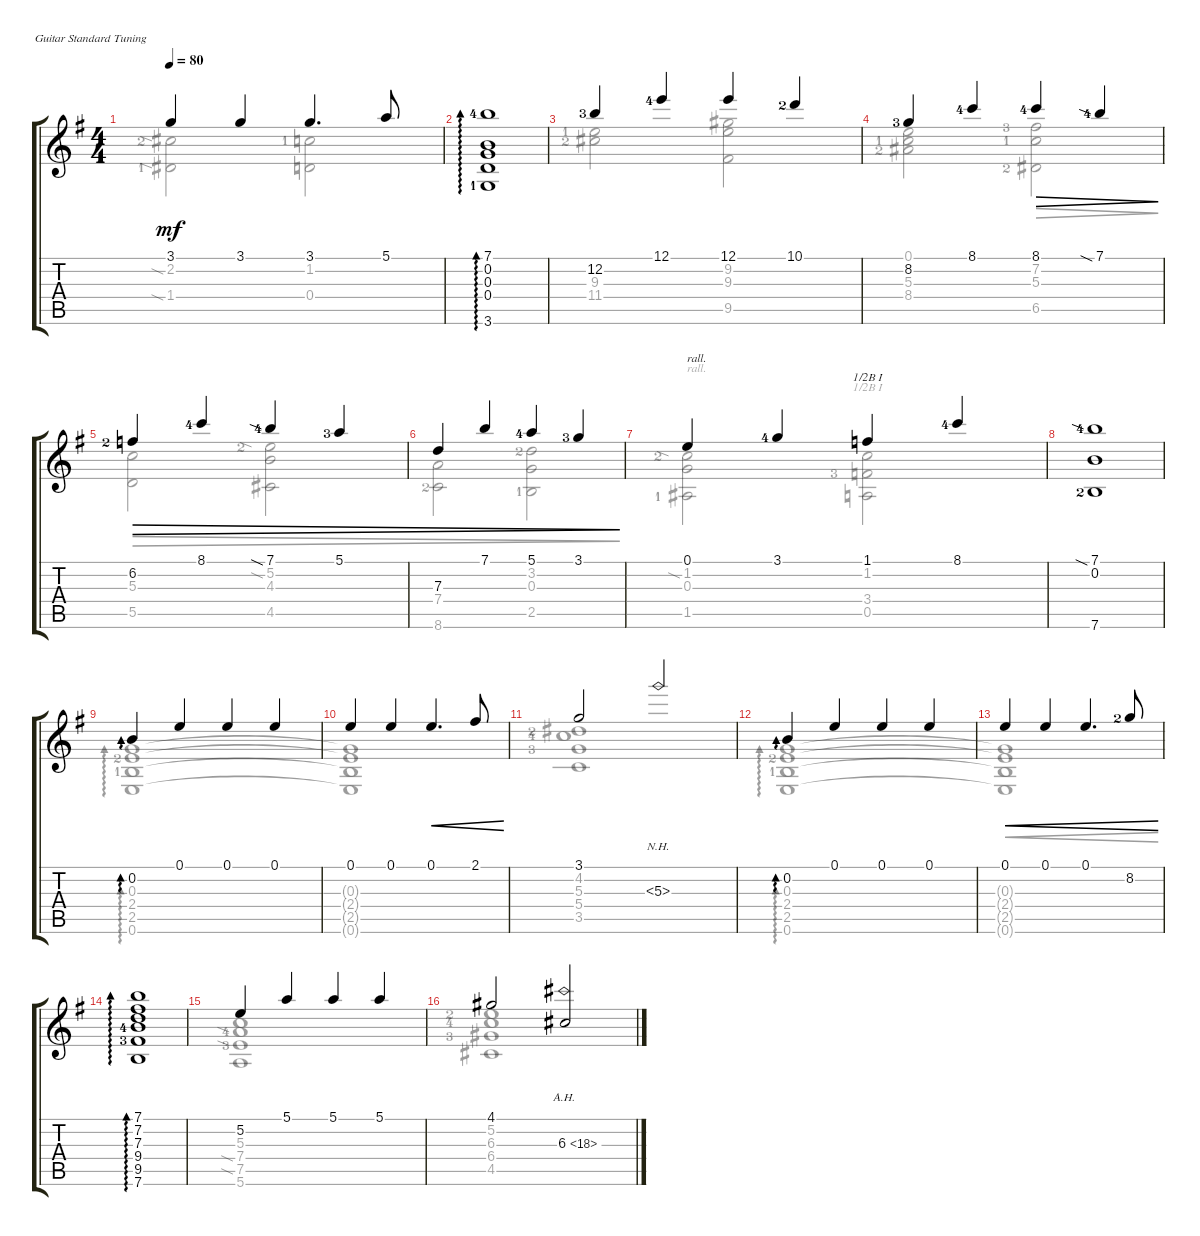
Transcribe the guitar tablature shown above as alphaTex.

\defaultSystemsLayout 4
\bracketExtendMode groupsimilarinstruments
\firstSystemTrackNameOrientation horizontal
\otherSystemsTrackNameOrientation horizontal
\track "" {instrument acousticguitarsteel}
\staff {score tabs}
\tuning (E4 B3 G3 D3 A2 E2)
\voice
\ts (4 4)
\tempo 80
\clef g2
\ks g
3.1.4{dy mf} 3.1.4 3.1.4{d} 5.1.8 |
(7.1{lf 5} 0.2 0.3 0.4 3.6{lf 2}).1{ad 0} |
12.2{lf 4}.4 12.1{lf 5}.4 12.1.4 10.1{lf 3}.4 |
8.2{lf 4}.4 8.1{lf 5}.4 8.1{lf 5}.4{dec} 7.1{sia lf 5}.4{dec} |
6.2{lf 3}.4{dec} 8.1{lf 5}.4{dec} 7.1{sia lf 5}.4{dec} 5.1{lf 4}.4{dec} |
7.3.4{dec} 7.1.4{dec} 5.1{lf 5}.4{dec} 3.1{lf 4}.4{dec} |
0.1.4{txt "rall."} 3.1{lf 5}.4 1.1.4{barre (1 half)} 8.1{lf 5}.4 |
(7.1{sia lf 5} 0.2 7.6{lf 3}).1 |
0.2.4{ad 0} 0.1.4 0.1.4 0.1.4 |
0.1.4 0.1.4 0.1.4{d cre} 2.1.8{cre} |
3.1.2 5.3{nh}.2 |
0.2.4{ad 0} 0.1.4 0.1.4 0.1.4 |
0.1.4{cre} 0.1.4{cre} 0.1.4{d cre} 8.2{lf 3}.8{cre} |
(7.1 7.2 7.3 9.4{lf 5} 9.5{lf 4} 7.6).1{ad 0} |
5.2.4 5.1.4 5.1.4 5.1.4 |
4.1.2 6.3{ah 12}.2
\voice
\clef g2
\ottava regular
\simile none
\ks g
(2.2{sia lf 3} 1.4{sia lf 2}).2{dy mf} (0.4 1.2{lf 2}).2 |
|
(9.3{lf 2} 11.4{lf 3}).2 (9.2 9.3 9.5).2 |
(0.1 5.3{lf 2} 8.4{lf 3}).2 (7.2{lf 4} 5.3{lf 2} 6.5{lf 3}).2{dec} |
(5.3 5.5).2{dec} (4.5 5.2{sia lf 3} 4.3).2{dec} |
(7.4 8.6{lf 3}).2{dec} (0.3 2.5{lf 2} 3.2{lf 3}).2{dec} |
(0.3 1.2{sia lf 3} 1.5{lf 2}).2{txt "rall."} (1.2 3.4{lf 4} 0.5).2{barre (1 half)} |
|
(0.3 2.4{lf 3} 2.5{lf 2} 0.6).1{ad 0} |
(0.6{t} 2.5{t} 2.4{t} 0.3{t}).1 |
(4.2{lf 3} 5.3{lf 5} 5.4{lf 4} 3.5).1 |
(0.3 2.4{lf 3} 2.5{lf 2} 0.6).1{ad 0} |
(0.6{t} 2.5{t} 2.4{t} 0.3{t}).1{cre} |
|
(5.3 7.4{sia lf 5} 7.5{sia lf 4} 5.6).1 |
(5.2{lf 3} 6.3{lf 5} 6.4{lf 4} 4.5).1
